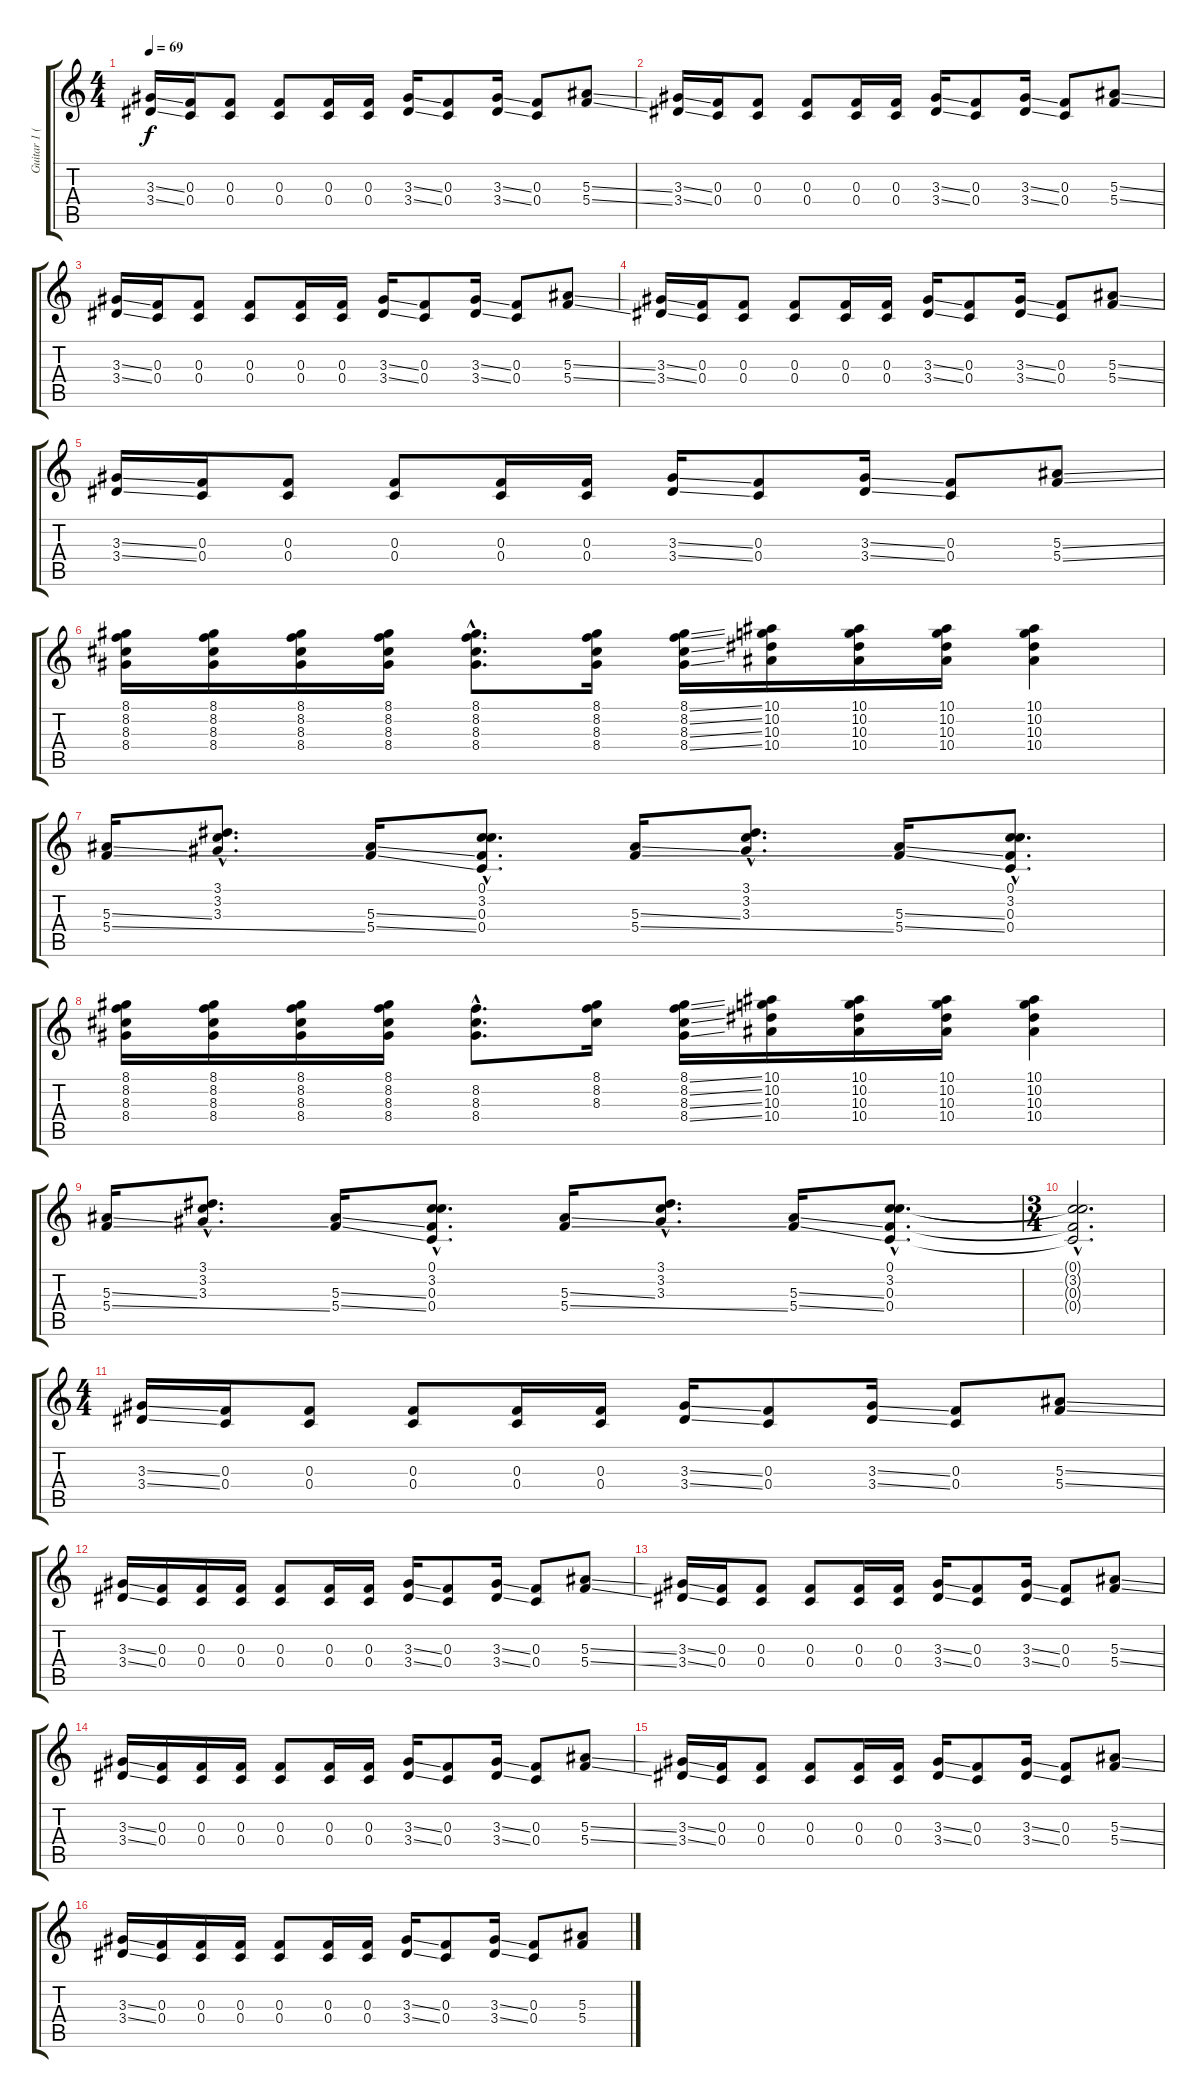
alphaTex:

\track ("Guitar 1 (w/slide)" "Guitar 1 (") {instrument overdrivenguitar}
\staff {score tabs}
\tuning (C4 A3 F3 C3 A2 F2) {hide}
\ts (4 4)
\tempo 69
\clef g2
\ks c
(3.3{ss} 3.4{ss}).16{dy f} (0.3 0.4).16 (0.3 0.4).8 (0.3 0.4).8 (0.3 0.4).16 (0.3 0.4).16 (3.3{ss} 3.4{ss}).16 (0.3 0.4).8 (3.3{ss} 3.4{ss}).16 (0.3 0.4).8 (5.3{ss} 5.4{ss}).8 |
(3.3{ss} 3.4{ss}).16 (0.3 0.4).16 (0.3 0.4).8 (0.3 0.4).8 (0.3 0.4).16 (0.3 0.4).16 (3.3{ss} 3.4{ss}).16 (0.3 0.4).8 (3.3{ss} 3.4{ss}).16 (0.3 0.4).8 (5.3{ss} 5.4{ss}).8 |
(3.3{ss} 3.4{ss}).16 (0.3 0.4).16 (0.3 0.4).8 (0.3 0.4).8 (0.3 0.4).16 (0.3 0.4).16 (3.3{ss} 3.4{ss}).16 (0.3 0.4).8 (3.3{ss} 3.4{ss}).16 (0.3 0.4).8 (5.3{ss} 5.4{ss}).8 |
(3.3{ss} 3.4{ss}).16 (0.3 0.4).16 (0.3 0.4).8 (0.3 0.4).8 (0.3 0.4).16 (0.3 0.4).16 (3.3{ss} 3.4{ss}).16 (0.3 0.4).8 (3.3{ss} 3.4{ss}).16 (0.3 0.4).8 (5.3{ss} 5.4{ss}).8 |
(3.3{ss} 3.4{ss}).16 (0.3 0.4).16 (0.3 0.4).8 (0.3 0.4).8 (0.3 0.4).16 (0.3 0.4).16 (3.3{ss} 3.4{ss}).16 (0.3 0.4).8 (3.3{ss} 3.4{ss}).16 (0.3 0.4).8 (5.3{ss} 5.4{ss}).8 |
(8.1 8.2 8.3 8.4).16 (8.1 8.2 8.3 8.4).16 (8.1 8.2 8.3 8.4).16 (8.1 8.2 8.3 8.4).16 (8.1{hac} 8.2{hac} 8.3{hac} 8.4{hac}).8{d} (8.1 8.2 8.3 8.4).16 (8.1{ss} 8.2{ss} 8.3{ss} 8.4{ss}).16 (10.1 10.2 10.3 10.4).16 (10.1 10.2 10.3 10.4).16 (10.1 10.2 10.3 10.4).16 (10.1 10.2 10.3 10.4).4 |
(5.3{ss} 5.4{ss}).16 (3.1{hac} 3.2{hac} 3.3{hac}).8{d} (5.3{ss} 5.4{ss}).16 (0.1{hac} 3.2{hac} 0.3{hac} 0.4{hac}).8{d} (5.3{ss} 5.4{ss}).16 (3.1{hac} 3.2{hac} 3.3{hac}).8{d} (5.3{ss} 5.4{ss}).16 (0.1{hac} 3.2{hac} 0.3{hac} 0.4{hac}).8{d} |
(8.1 8.2 8.3 8.4).16 (8.1 8.2 8.3 8.4).16 (8.1 8.2 8.3 8.4).16 (8.1 8.2 8.3 8.4).16 (8.2{hac} 8.3{hac} 8.4{hac}).8{d} (8.1 8.2 8.3).16 (8.1{ss} 8.2{ss} 8.3{ss} 8.4{ss}).16 (10.1 10.2 10.3 10.4).16 (10.1 10.2 10.3 10.4).16 (10.1 10.2 10.3 10.4).16 (10.1 10.2 10.3 10.4).4 |
(5.3{ss} 5.4{ss}).16 (3.1{hac} 3.2{hac} 3.3{hac}).8{d} (5.3{ss} 5.4{ss}).16 (0.1{hac} 3.2{hac} 0.3{hac} 0.4{hac}).8{d} (5.3{ss} 5.4{ss}).16 (3.1{hac} 3.2{hac} 3.3{hac}).8{d} (5.3{ss} 5.4{ss}).16 (0.1{hac} 3.2{hac} 0.3{hac} 0.4{hac}).8{d} |
\ts (3 4)
(0.1{hac t} 3.2{hac t} 0.3{hac t} 0.4{hac t}).2{d} |
\ts (4 4)
(3.3{ss} 3.4{ss}).16 (0.3 0.4).16 (0.3 0.4).8 (0.3 0.4).8 (0.3 0.4).16 (0.3 0.4).16 (3.3{ss} 3.4{ss}).16 (0.3 0.4).8 (3.3{ss} 3.4{ss}).16 (0.3 0.4).8 (5.3{ss} 5.4{ss}).8 |
(3.3{ss} 3.4{ss}).16 (0.3 0.4).16 (0.3 0.4).16 (0.3 0.4).16 (0.3 0.4).8 (0.3 0.4).16 (0.3 0.4).16 (3.3{ss} 3.4{ss}).16 (0.3 0.4).8 (3.3{ss} 3.4{ss}).16 (0.3 0.4).8 (5.3{ss} 5.4{ss}).8 |
(3.3{ss} 3.4{ss}).16 (0.3 0.4).16 (0.3 0.4).8 (0.3 0.4).8 (0.3 0.4).16 (0.3 0.4).16 (3.3{ss} 3.4{ss}).16 (0.3 0.4).8 (3.3{ss} 3.4{ss}).16 (0.3 0.4).8 (5.3{ss} 5.4{ss}).8 |
(3.3{ss} 3.4{ss}).16 (0.3 0.4).16 (0.3 0.4).16 (0.3 0.4).16 (0.3 0.4).8 (0.3 0.4).16 (0.3 0.4).16 (3.3{ss} 3.4{ss}).16 (0.3 0.4).8 (3.3{ss} 3.4{ss}).16 (0.3 0.4).8 (5.3{ss} 5.4{ss}).8 |
(3.3{ss} 3.4{ss}).16 (0.3 0.4).16 (0.3 0.4).8 (0.3 0.4).8 (0.3 0.4).16 (0.3 0.4).16 (3.3{ss} 3.4{ss}).16 (0.3 0.4).8 (3.3{ss} 3.4{ss}).16 (0.3 0.4).8 (5.3{ss} 5.4{ss}).8 |
(3.3{ss} 3.4{ss}).16 (0.3 0.4).16 (0.3 0.4).16 (0.3 0.4).16 (0.3 0.4).8 (0.3 0.4).16 (0.3 0.4).16 (3.3{ss} 3.4{ss}).16 (0.3 0.4).8 (3.3{ss} 3.4{ss}).16 (0.3 0.4).8 (5.3{ss} 5.4{ss}).8
